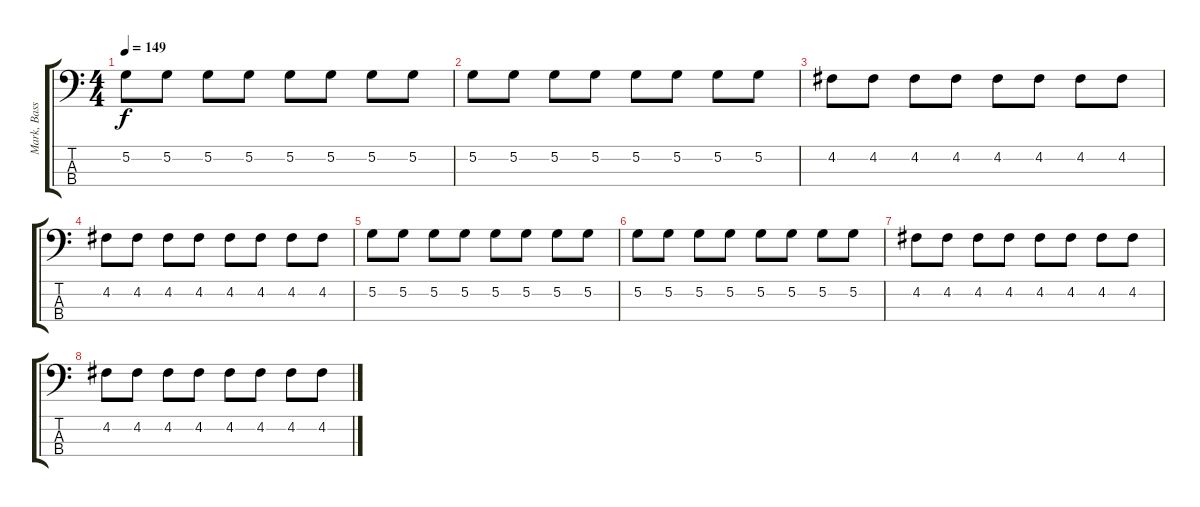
\track ("Mark, Bass {Tabbed by Peter B.}" "Mark, Bass") {instrument electricbassfinger}
\staff {score tabs}
\tuning (G2 D2 A1 D1) {hide}
\ts (4 4)
\tempo 149
\clef f4
\ks c
5.2.8{dy f} 5.2.8 5.2.8 5.2.8 5.2.8 5.2.8 5.2.8 5.2.8 |
5.2.8 5.2.8 5.2.8 5.2.8 5.2.8 5.2.8 5.2.8 5.2.8 |
4.2.8 4.2.8 4.2.8 4.2.8 4.2.8 4.2.8 4.2.8 4.2.8 |
4.2.8 4.2.8 4.2.8 4.2.8 4.2.8 4.2.8 4.2.8 4.2.8 |
5.2.8 5.2.8 5.2.8 5.2.8 5.2.8 5.2.8 5.2.8 5.2.8 |
5.2.8 5.2.8 5.2.8 5.2.8 5.2.8 5.2.8 5.2.8 5.2.8 |
4.2.8{volume 0} 4.2.8 4.2.8 4.2.8 4.2.8 4.2.8 4.2.8 4.2.8 |
4.2.8 4.2.8 4.2.8 4.2.8 4.2.8 4.2.8 4.2.8 4.2.8
